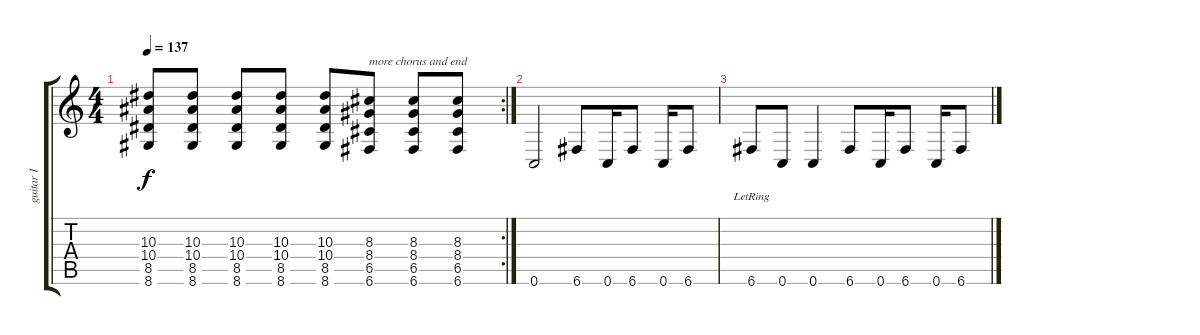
\track ("guitar I" "guitar I") {instrument distortionguitar}
\staff {score tabs}
\tuning (D4 A3 F3 C3 G2 C2) {hide}
\rc 2
\ts (4 4)
\tempo 137
\clef g2
\ks c
(10.3 10.4 8.5 8.6).8{dy f} (10.3 10.4 8.5 8.6).8 (10.3 10.4 8.5 8.6).8 (10.3 10.4 8.5 8.6).8 (10.3 10.4 8.5 8.6).8 (8.3 8.4 6.5 6.6).8{txt "more chorus and end"} (8.3 8.4 6.5 6.6).8 (8.3 8.4 6.5 6.6).8 |
0.6.2 6.6.8 0.6.16 6.6.8 0.6.16 6.6.8 |
6.6{lr}.8 0.6.8 0.6.4 6.6.8 0.6.16 6.6.8 0.6.16 6.6.8
